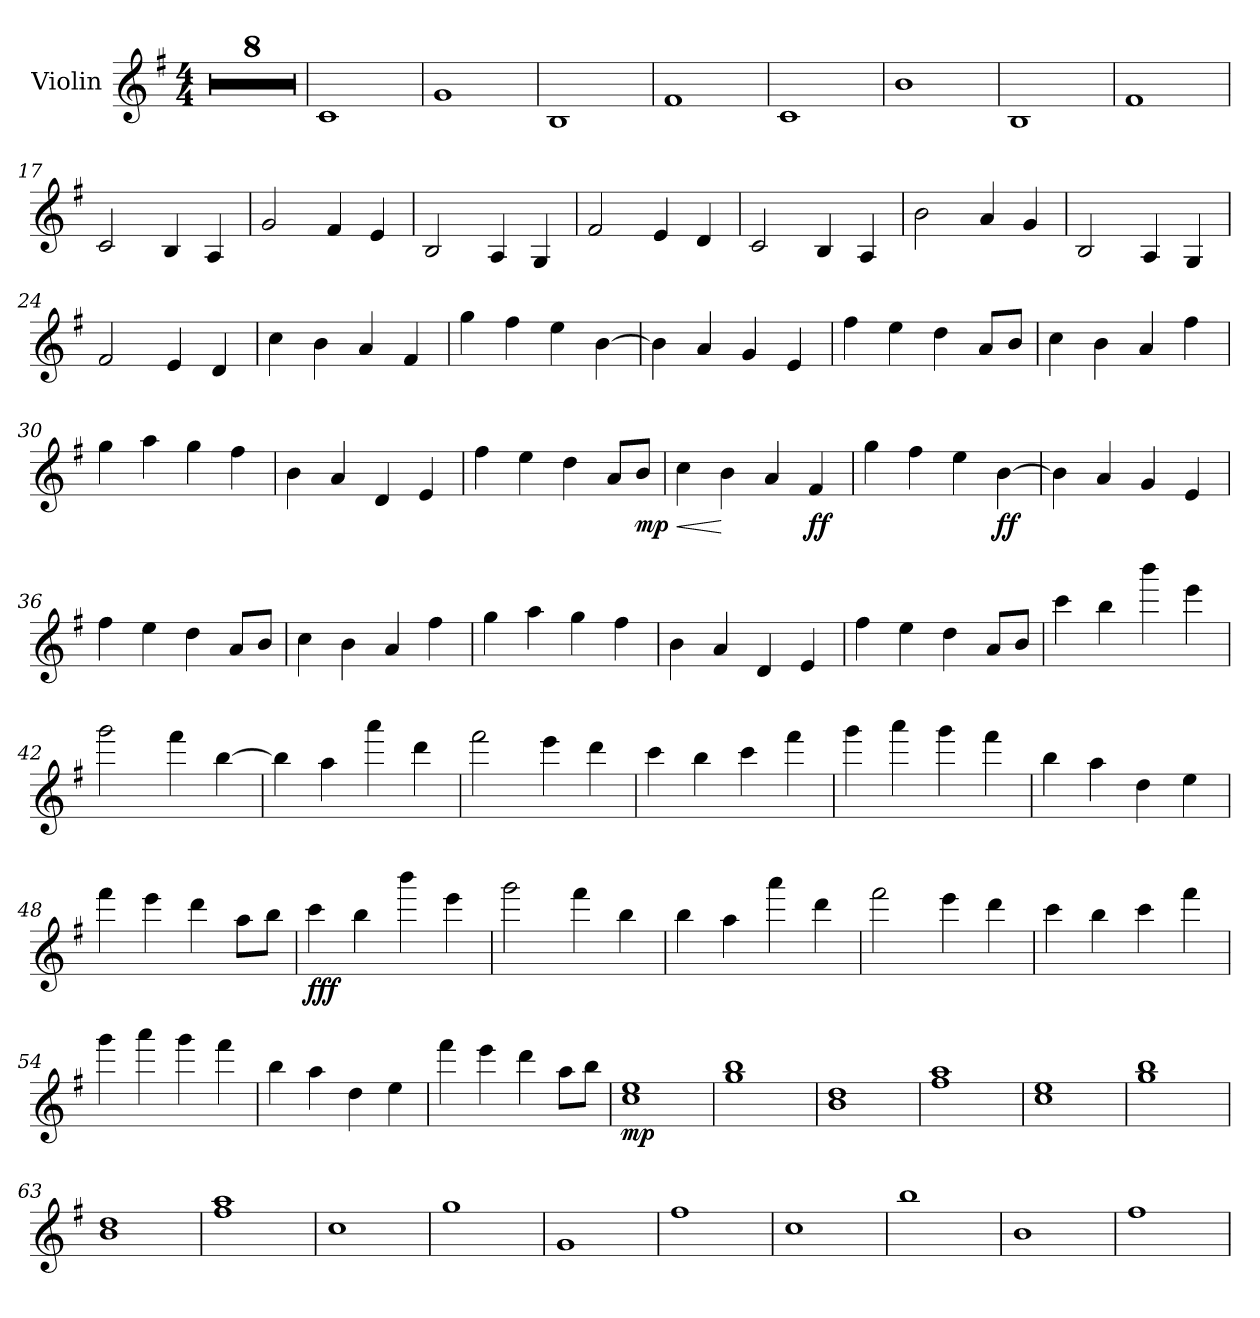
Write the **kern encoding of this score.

**kern	**dynam
*part1	*part1
*staff1	*staff1
*I"Violin	*
*I'Vln.	*
*clefG2	*
*k[f#]	*
*M4/4	*
*MM70	*
=1	=1
!	!LO:DY:b
1r	mp
=2	=2
1r	.
=3	=3
1r	.
=4	=4
1r	.
=5	=5
1r	.
=6	=6
1r	.
=7	=7
1r	.
=8	=8
1r	.
=9	=9
1c	.
=10	=10
1g	.
=11	=11
1B	.
=12	=12
1f#	.
=13	=13
1c	.
=14	=14
1b	.
=15	=15
1B	.
=16	=16
1f#	.
!!LO:LB:g=z
=17	=17
2c/	.
4B/	.
4A/	.
=18	=18
2g/	.
4f#/	.
4e/	.
=19	=19
2B/	.
4A/	.
4G/	.
=20	=20
2f#/	.
4e/	.
4d/	.
=21	=21
2c/	.
4B/	.
4A/	.
=22	=22
2b\	.
4a/	.
4g/	.
=23	=23
2B/	.
4A/	.
4G/	.
=24	=24
2f#/	.
4e/	.
4d/	.
=25	=25
4cc\	.
4b\	.
4a/	.
4f#/	.
!!LO:LB:g=z
=26	=26
4gg\	.
4ff#\	.
4ee\	.
[4b\	.
=27	=27
4b\]	.
4a/	.
4g/	.
4e/	.
=28	=28
4ff#\	.
4ee\	.
4dd\	.
8a/L	.
8b/J	.
=29	=29
4cc\	.
4b\	.
4a/	.
4ff#\	.
=30	=30
4gg\	.
4aa\	.
4gg\	.
4ff#\	.
=31	=31
4b\	.
4a/	.
4d/	.
4e/	.
=32	=32
4ff#\	.
4ee\	.
4dd\	.
8a/L	.
!	!LO:DY:b
8b/J	mp
=33	=33
!	!LO:HP:b
4cc\	<
4b\	[
4a/	.
!	!LO:DY:b
4f#/	ff
!!LO:LB:g=z
=34	=34
4gg\	.
4ff#\	.
4ee\	.
!	!LO:DY:b
[4b\	ff
=35	=35
4b\]	.
4a/	.
4g/	.
4e/	.
=36	=36
4ff#\	.
4ee\	.
4dd\	.
8a/L	.
8b/J	.
=37	=37
4cc\	.
4b\	.
4a/	.
4ff#\	.
=38	=38
4gg\	.
4aa\	.
4gg\	.
4ff#\	.
=39	=39
4b\	.
4a/	.
4d/	.
4e/	.
=40	=40
4ff#\	.
4ee\	.
4dd\	.
8a/L	.
8b/J	.
=41	=41
4ccc\	.
4bb\	.
4bbb\	.
4eee\	.
!!LO:LB:g=z
=42	=42
2ggg\	.
4fff#\	.
[4bb\	.
=43	=43
4bb\]	.
4aa\	.
4aaa\	.
4ddd\	.
=44	=44
2fff#\	.
4eee\	.
4ddd\	.
=45	=45
4ccc\	.
4bb\	.
4ccc\	.
4fff#\	.
=46	=46
4ggg\	.
4aaa\	.
4ggg\	.
4fff#\	.
=47	=47
4bb\	.
4aa\	.
4dd\	.
4ee\	.
=48	=48
4fff#\	.
4eee\	.
4ddd\	.
8aa\L	.
8bb\J	.
!!LO:LB:g=z
=49	=49
!	!LO:DY:b
4ccc\	fff
4bb\	.
4bbb\	.
4eee\	.
=50	=50
2ggg\	.
4fff#\	.
4bb\	.
=51	=51
4bb\	.
4aa\	.
4aaa\	.
4ddd\	.
=52	=52
2fff#\	.
4eee\	.
4ddd\	.
=53	=53
4ccc\	.
4bb\	.
4ccc\	.
4fff#\	.
=54	=54
4ggg\	.
4aaa\	.
4ggg\	.
4fff#\	.
=55	=55
4bb\	.
4aa\	.
4dd\	.
4ee\	.
!!LO:LB:g=z
=56	=56
4fff#\	.
4eee\	.
4ddd\	.
8aa\L	.
8bb\J	.
=57	=57
!	!LO:DY:b
1cc 1ee	mp
=58	=58
1gg 1bb	.
=59	=59
1b 1dd	.
=60	=60
1ff# 1aa	.
=61	=61
1cc 1ee	.
=62	=62
1gg 1bb	.
=63	=63
1b 1dd	.
=64	=64
1ff# 1aa	.
=65	=65
1cc	.
=66	=66
1gg	.
=67	=67
1g	.
=68	=68
1ff#	.
=69	=69
1cc	.
=70	=70
1bb	.
!!LO:LB:g=z
=71	=71
1b	.
=72	=72
1ff#	.
=	=
*-	*-
